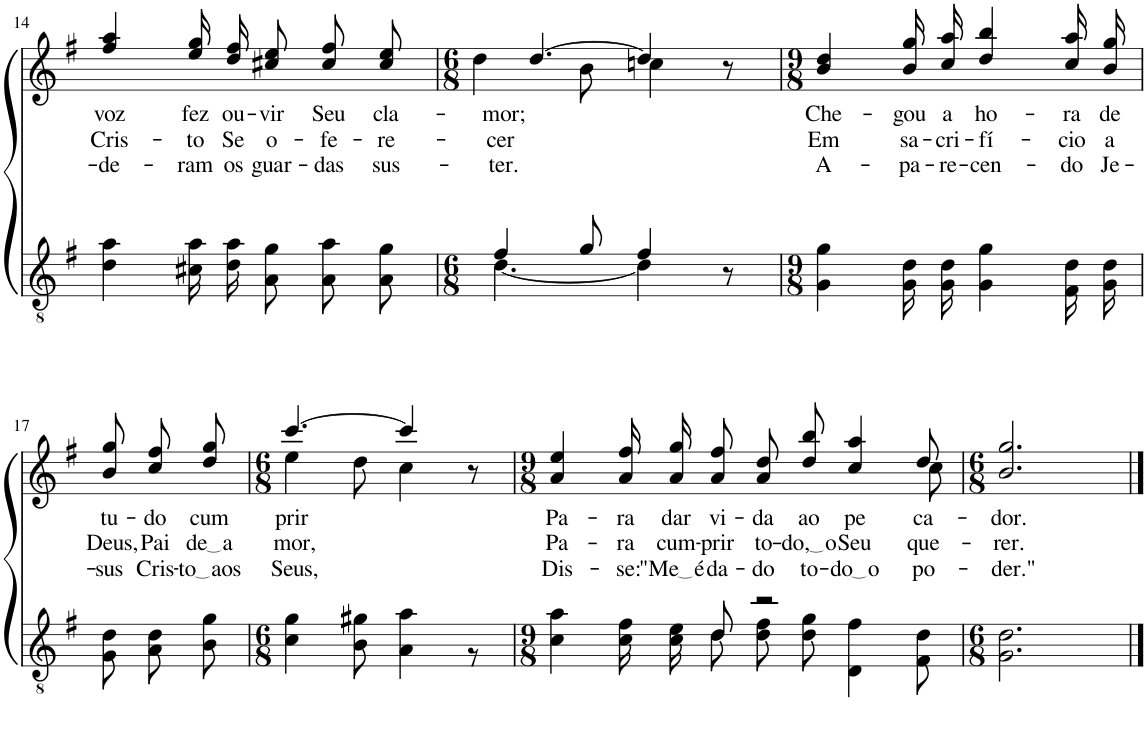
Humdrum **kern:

**kern	**kern	**text	**text	**text
*part2	*part1	*part1	*part1	*part1
*staff2	*staff1	*staff1	*staff1	*staff1
*I"Parte III e IV	*I"Parte I e II	*	*	*
!!LO:PB:g=z
*clefGv2	*clefG2	*	*	*
*Trd4c7	*Trd4c7	*	*	*
*k[f#]	*k[f#]	*	*	*
*M9/8	*M9/8	*	*	*
=14	=14	=14	=14	=14
!	!	!LO:LY:b	!LO:LY:b	!LO:LY:b
4d\ 4a\	4ff#/ 4aa/	voz	Cris-	de-
!	!	!LO:LY:b	!LO:LY:b	!LO:LY:b
16c#X\ 16a\LL	16ee\ 16gg\LL	fez	-to	-ram
!	!	!LO:LY:b	!LO:LY:b	!LO:LY:b
16d\ 16a\JJ	16dd\ 16ff#\JJ	ou-	Se	os
!	!	!LO:LY:b	!LO:LY:b	!LO:LY:b
8A\ 8g\L	8cc#X\ 8ee\L	-vir	o-	guar-
!	!	!LO:LY:b	!LO:LY:b	!LO:LY:b
8A\ 8a\	8cc#\ 8ff#\	Seu	-fe-	-das
!	!	!LO:LY:b	!LO:LY:b	!LO:LY:b
8A\ 8g\J	8cc#\ 8ee\J	cla-	-re-	sus-
=15	=15	=15	=15	=15
*M6/8	*M6/8	*	*	*
*^	*	*	*	*
!	!	!	!LO:LY:b	!LO:LY:b	!LO:LY:b
*	*	*^	*	*	*
4f#/	[4.d\	[4.dd/	4dd\	-mor;	-cer	-ter.
8g/	.	.	8b\	.	.	.
4f#/	4d\]	4dd/]	4ccn\	.	.	.
8r	8ryy	8r	8ryy	.	.	.
*v	*v	*	*	*	*	*
*	*v	*v	*	*	*
=16	=16	=16	=16	=16
*M9/8	*M9/8	*	*	*
*^	*^	*	*	*
!	!	!	!	!LO:LY:b	!LO:LY:b	!LO:LY:b
*v	*v	*	*	*	*	*
*	*v	*v	*	*	*
4G\ 4g\	4b/ 4dd/	Che-	Em	A-
!	!	!LO:LY:b	!LO:LY:b	!LO:LY:b
16G\ 16d\LL	16b\ 16gg\LL	-gou	sa-	-pa-
!	!	!LO:LY:b	!LO:LY:b	!LO:LY:b
16G\ 16d\JJ	16cc\ 16aa\JJ	a	-cri-	-re-
!	!	!LO:LY:b	!LO:LY:b	!LO:LY:b
4G\ 4g\	4dd/ 4bb/	ho-	-fí-	-cen-
!	!	!LO:LY:b	!LO:LY:b	!LO:LY:b
16F#/ 16d/LL	16cc\ 16aa\LL	-ra	-cio	-do
!	!	!LO:LY:b	!LO:LY:b	!LO:LY:b
16G/ 16d/JJ	16b\ 16gg\JJ	de	a	Je-
!!LO:LB:g=z
=17	=17	=17	=17	=17
!	!	!LO:LY:b	!LO:LY:b	!LO:LY:b
8G\ 8d\L	8b\ 8gg\L	tu-	Deus,	-sus
!	!	!LO:LY:b	!LO:LY:b	!LO:LY:b
8A\ 8d\	8cc\ 8ff#\	-do	Pai	Cris-
!	!	!LO:LY:b	!LO:LY:b	!LO:LY:b
8B\ 8g\J	8dd\ 8gg\J	cum-	de a	to aos
=18	=18	=18	=18	=18
*M6/8	*M6/8	*	*	*
*^	*^	*	*	*
!	!	!	!	!LO:LY:b	!LO:LY:b	!LO:LY:b
2.ryy	4c\ 4g\	[4.ccc/	4ee\	-prir	mor,	Seus,
.	8B\ 8g#X\	.	8dd\	.	.	.
.	4A\ 4a\	4ccc/]	4cc\	.	.	.
.	8r	8r	8ryy	.	.	.
=19	=19	=19	=19	=19	=19	=19
*M9/8	*	*M9/8	*	*	*	*
!	!	!	!	!LO:LY:b	!LO:LY:b	!LO:LY:b
4ryy	4c\ 4a\	4a/ 4ee/	1ryy	Pa-	Pa-	Dis-
!	!	!	!	!LO:LY:b	!LO:LY:b	!LO:LY:b
8ryy	16c\ 16f#\LL	16a\ 16ff#\LL	.	-ra	-ra	-se:
!	!	!	!	!LO:LY:b	!LO:LY:b	!LO:LY:b
.	16c\ 16e\JJ	16a\ 16gg\JJ	.	dar	cum-	"Me é
!	!	!	!	!LO:LY:b	!LO:LY:b	!LO:LY:b
8d/	8d\L	8a\ 8ff#\L	.	vi-	-prir	da-
!	!	!	!	!LO:LY:b	!LO:LY:b	!LO:LY:b
2r	8d\ 8f#\	8a\ 8dd\	.	-da	to-	-do
!	!	!	!	!LO:LY:b	!LO:LY:b	!LO:LY:b
.	8d\ 8g\J	8dd\ 8bb\J	.	ao	do, o	to-
!	!	!	!	!LO:LY:b	!LO:LY:b	!LO:LY:b
.	4D\ 4f#\	4cc/ 4aa/	.	pe-	Seu	do o
!	!	!	!	!LO:LY:b	!LO:LY:b	!LO:LY:b
8ryy	8F#\ 8d\	8dd/	8cc\	-ca-	que-	po-
*v	*v	*	*	*	*	*
*	*v	*v	*	*	*
=20	=20	=20	=20	=20
*M6/8	*M6/8	*	*	*
*^	*^	*	*	*
!	!	!	!	!LO:LY:b	!LO:LY:b	!LO:LY:b
*v	*v	*	*	*	*	*
*	*v	*v	*	*	*
2.G\ 2.d\	2.b/ 2.gg/	-dor.	-rer.	-der."
==	==	==	==	==
*-	*-	*-	*-	*-
